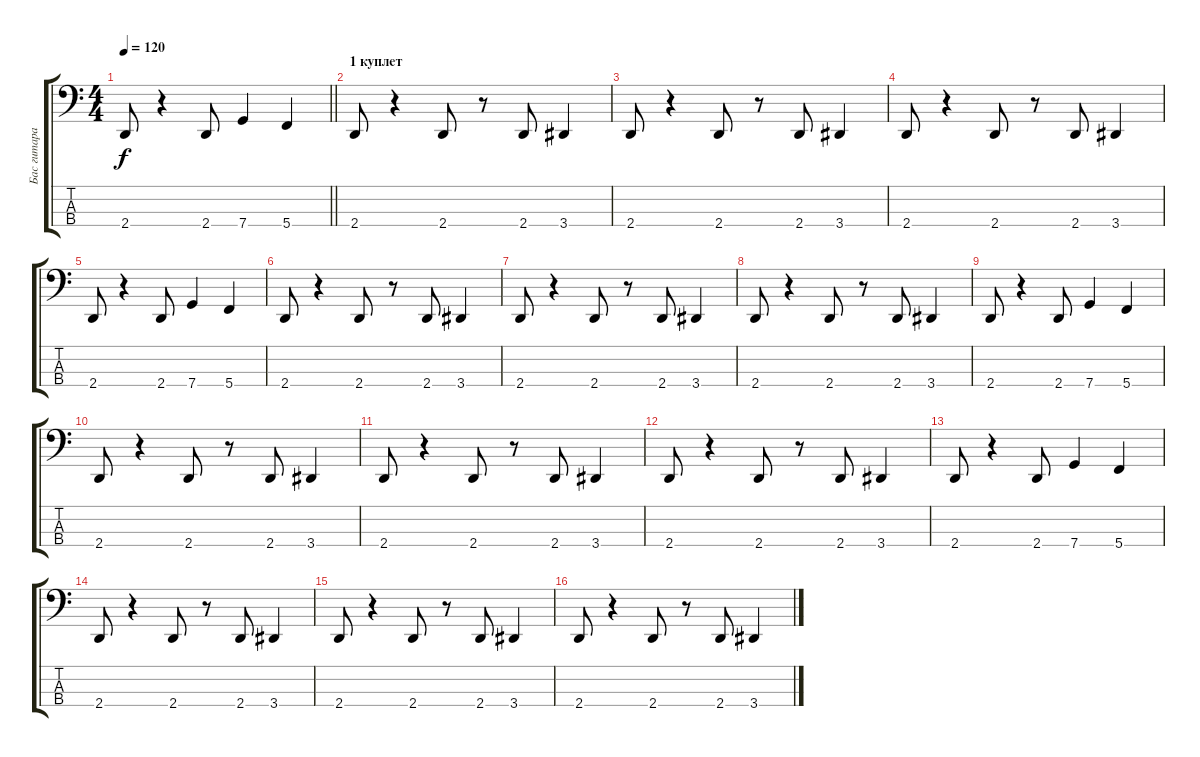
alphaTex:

\track ("Бас гитара" "Бас гитара") {instrument electricbassfinger}
\staff {score tabs}
\tuning (G2 D2 A1 C1) {hide}
\ts (4 4)
\tempo 120
\clef f4
\barLineRight lightlight
\ks c
2.4.8{dy f} r.4 2.4.8 7.4.4 5.4.4 |
\section ("" "1 куплет")
2.4.8 r.4 2.4.8 r.8 2.4.8 3.4.4 |
2.4.8 r.4 2.4.8 r.8 2.4.8 3.4.4 |
2.4.8 r.4 2.4.8 r.8 2.4.8 3.4.4 |
2.4.8 r.4 2.4.8 7.4.4 5.4.4 |
2.4.8 r.4 2.4.8 r.8 2.4.8 3.4.4 |
2.4.8 r.4 2.4.8 r.8 2.4.8 3.4.4 |
2.4.8 r.4 2.4.8 r.8 2.4.8 3.4.4 |
2.4.8 r.4 2.4.8 7.4.4 5.4.4 |
2.4.8 r.4 2.4.8 r.8 2.4.8 3.4.4 |
2.4.8 r.4 2.4.8 r.8 2.4.8 3.4.4 |
2.4.8 r.4 2.4.8 r.8 2.4.8 3.4.4 |
2.4.8 r.4 2.4.8 7.4.4 5.4.4 |
2.4.8 r.4 2.4.8 r.8 2.4.8 3.4.4 |
2.4.8 r.4 2.4.8 r.8 2.4.8 3.4.4 |
2.4.8 r.4 2.4.8 r.8 2.4.8 3.4.4
